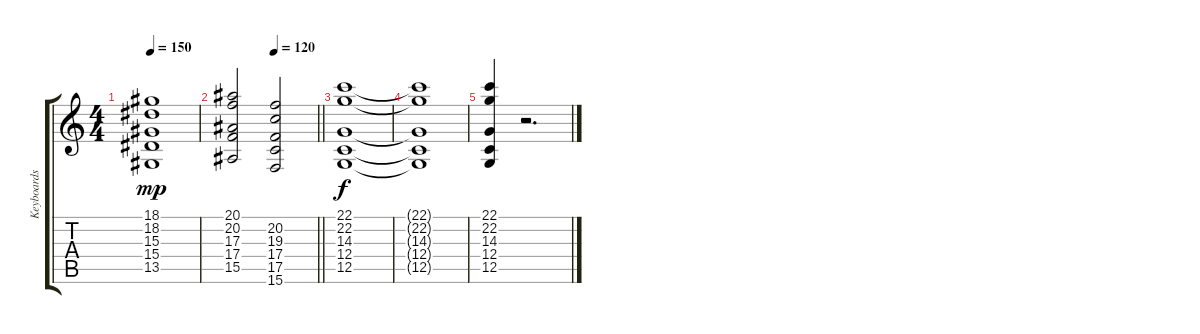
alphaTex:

\track ("Keyboards 1" "Keyboards ") {instrument stringensemble1}
\staff {score tabs}
\tuning (D4 A3 F3 C3 G2 D2) {hide}
\ts (4 4)
\tempo 150
\clef g2
\ks c
(18.1 18.2 15.3 15.4 13.5).1{dy mp} |
\tempo (120 0.5)
\barLineRight lightlight
(20.1 20.2 17.3 17.4 15.5).2 (20.2 19.3 17.4 17.5 15.6).2 |
(22.1 22.2 14.3 12.4 12.5).1{dy f} |
(22.1{t} 22.2{t} 14.3{t} 12.4{t} 12.5{t}).1 |
(22.1 22.2 14.3 12.4 12.5).4 r.2{d}
